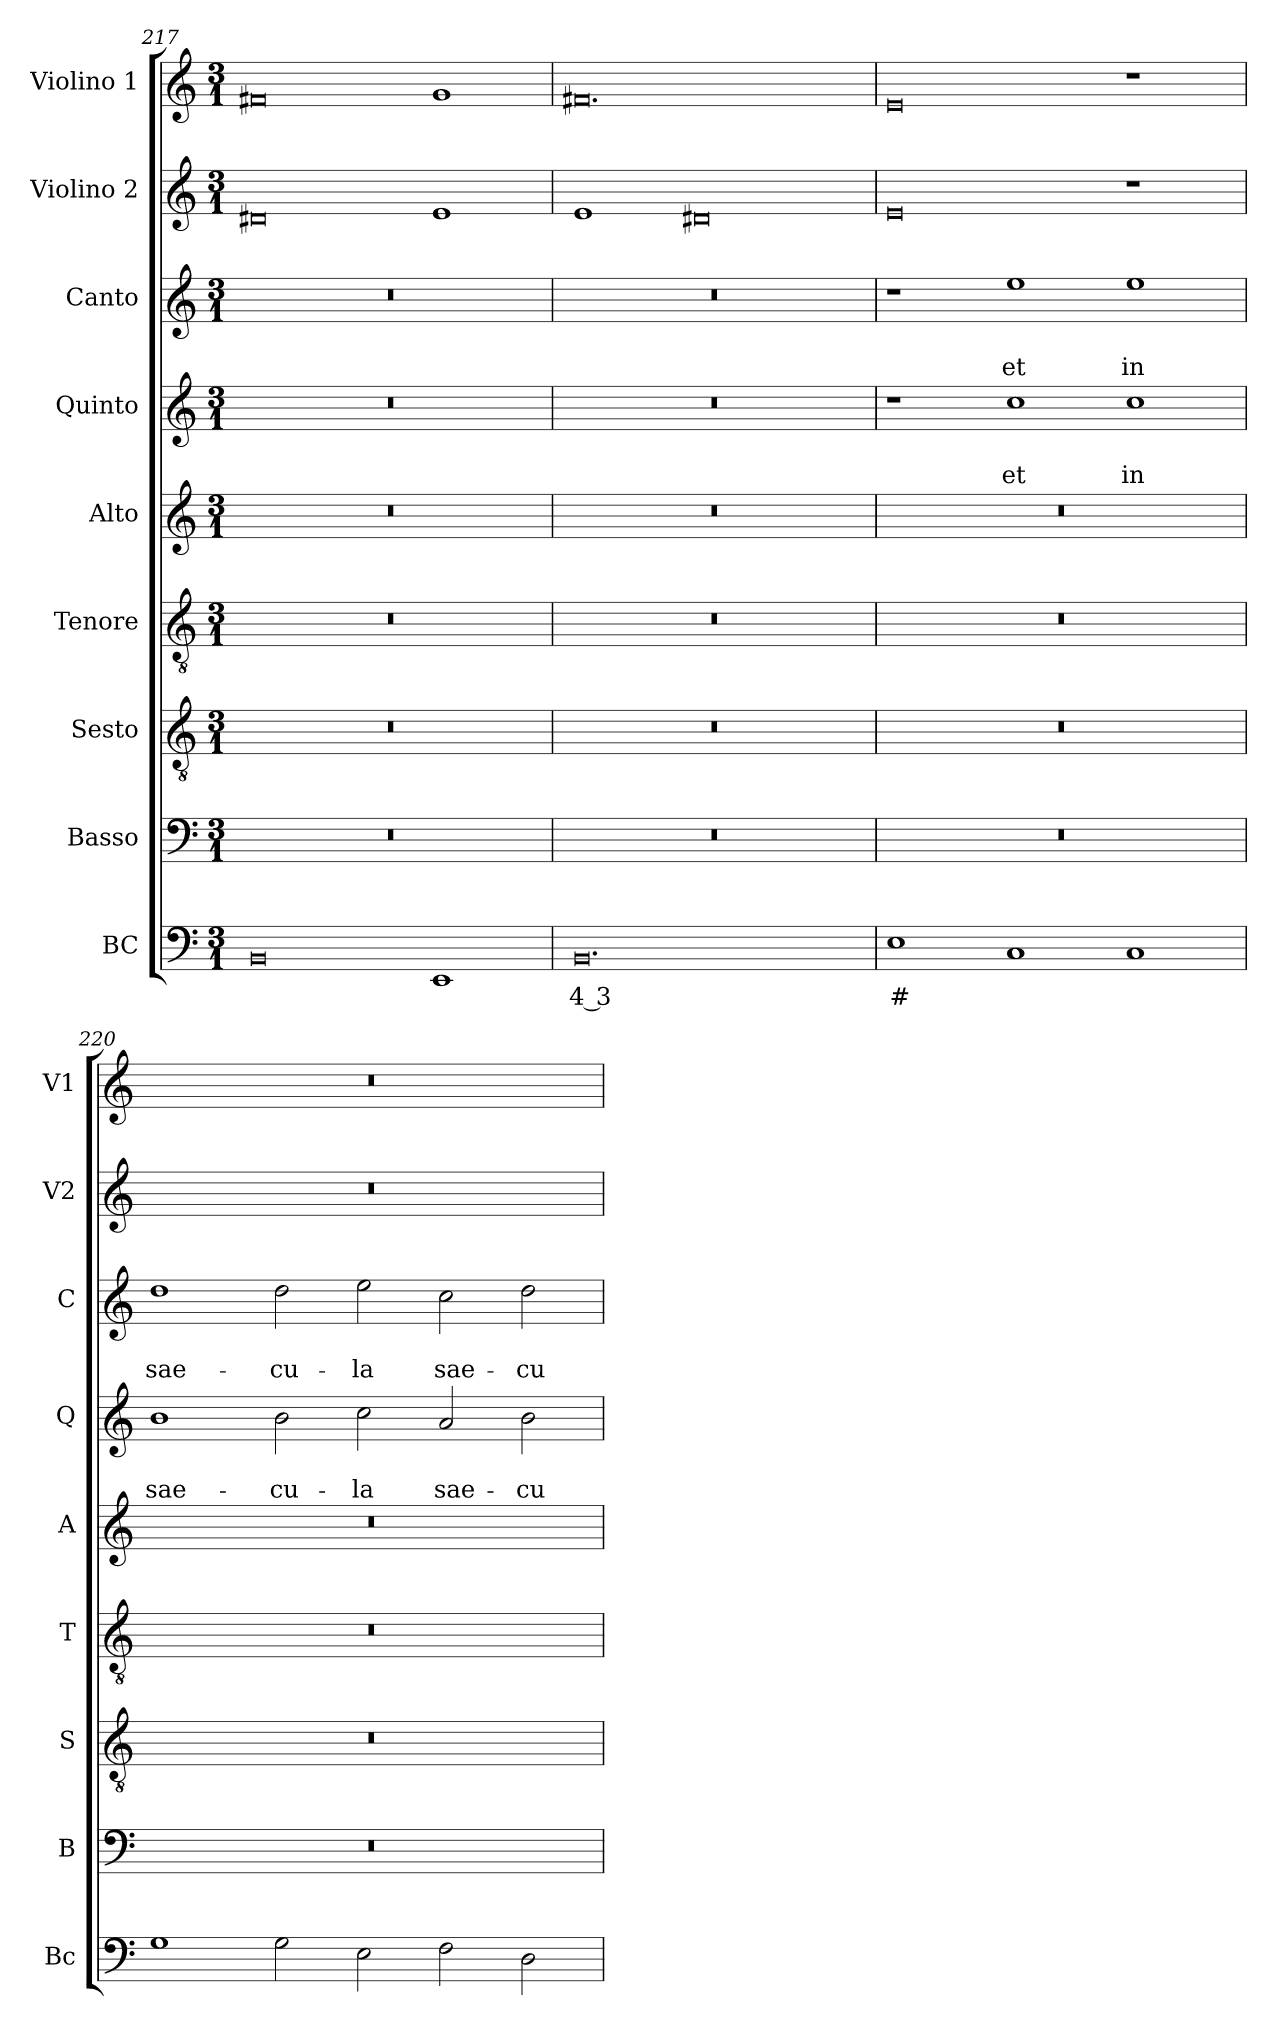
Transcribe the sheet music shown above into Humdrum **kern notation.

**kern	**text	**kern	**kern	**kern	**kern	**kern	**text	**text	**kern	**text	**text	**kern	**kern
*part9	*part9	*part8	*part7	*part6	*part5	*part4	*part4	*part4	*part3	*part3	*part3	*part2	*part1
*staff9	*staff9	*staff8	*staff7	*staff6	*staff5	*staff4	*staff4	*staff4	*staff3	*staff3	*staff3	*staff2	*staff1
*I"BC	*	*I"Basso	*I"Sesto	*I"Tenore	*I"Alto	*I"Quinto	*	*	*I"Canto	*	*	*I"Violino 2	*I"Violino 1
*I'Bc	*	*I'B	*I'S	*I'T	*I'A	*I'Q	*	*	*I'C	*	*	*I'V2	*I'V1
*clefF4	*	*clefF4	*clefGv2	*clefGv2	*clefG2	*clefG2	*	*	*clefG2	*	*	*clefG2	*clefG2
*k[]	*	*k[]	*k[]	*k[]	*k[]	*k[]	*	*	*k[]	*	*	*k[]	*k[]
*C:	*	*C:	*C:	*C:	*C:	*C:	*	*	*C:	*	*	*C:	*C:
*M3/1	*	*M3/1	*M3/1	*M3/1	*M3/1	*M3/1	*	*	*M3/1	*	*	*M3/1	*M3/1
=217	=217	=217	=217	=217	=217	=217	=217	=217	=217	=217	=217	=217	=217
0BB	.	0.r	0.r	0.r	0.r	0.r	.	.	0.r	.	.	0d#X	0f#X
1EE	.	.	.	.	.	.	.	.	.	.	.	1e	1g
=218	=218	=218	=218	=218	=218	=218	=218	=218	=218	=218	=218	=218	=218
!	!LO:LY:b	!	!	!	!	!	!	!	!	!	!	!	!
0.BB	4 3	0.r	0.r	0.r	0.r	0.r	.	.	0.r	.	.	1e	0.f#X
.	.	.	.	.	.	.	.	.	.	.	.	0d#X	.
=219	=219	=219	=219	=219	=219	=219	=219	=219	=219	=219	=219	=219	=219
!	!LO:LY:b	!	!	!	!	!	!	!	!	!	!	!	!
1E	#	0.r	0.r	0.r	0.r	1r	.	.	1r	.	.	0e	0e
!	!	!	!	!	!	!	!	!LO:LY:b	!	!	!LO:LY:b	!	!
1C	.	.	.	.	.	1cc	.	et	1ee	.	et	.	.
!	!	!	!	!	!	!	!	!LO:LY:b	!	!	!LO:LY:b	!	!
1C	.	.	.	.	.	1cc	.	in	1ee	.	in	1r	1r
=220	=220	=220	=220	=220	=220	=220	=220	=220	=220	=220	=220	=220	=220
!	!	!	!	!	!	!	!	!LO:LY:b	!	!	!LO:LY:b	!	!
1G	.	0.r	0.r	0.r	0.r	1b	.	sae-	1dd	.	sae-	0.r	0.r
!	!	!	!	!	!	!	!	!LO:LY:b	!	!	!LO:LY:b	!	!
2G\	.	.	.	.	.	2b\	.	-cu-	2dd\	.	-cu-	.	.
!	!	!	!	!	!	!	!	!LO:LY:b	!	!	!LO:LY:b	!	!
2E\	.	.	.	.	.	2cc\	.	-la	2ee\	.	-la	.	.
!	!	!	!	!	!	!	!	!LO:LY:b	!	!	!LO:LY:b	!	!
2F\	.	.	.	.	.	2a/	.	sae-	2cc\	.	sae-	.	.
!	!	!	!	!	!	!	!	!LO:LY:b	!	!	!LO:LY:b	!	!
2D\	.	.	.	.	.	2b\	.	-cu-	2dd\	.	-cu-	.	.
=	=	=	=	=	=	=	=	=	=	=	=	=	=
*-	*-	*-	*-	*-	*-	*-	*-	*-	*-	*-	*-	*-	*-
